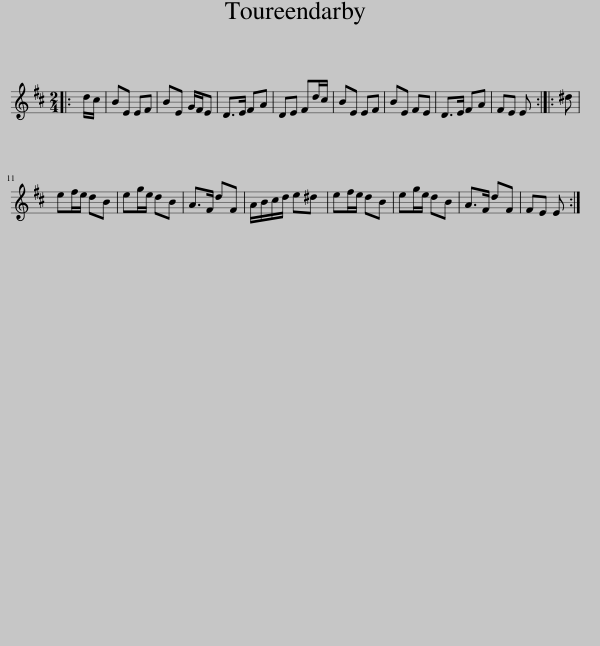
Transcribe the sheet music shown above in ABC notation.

X:1
L:1/8
M:2/4
I:linebreak $
K:D
V:1 treble
V:1
|: d/c/ | BE EF | BE G/F/E | D>E FA | DE Fd/c/ | %5
 BE EF | BE FE | D>E FA | FE E :: ^d |$ %10
 ef/e/ dB | eg/e/ dB | A>F dF | A/B/c/d/ e^d | ef/e/ dB | %15
 eg/e/ dB | A>F dF | FE E :| %18
